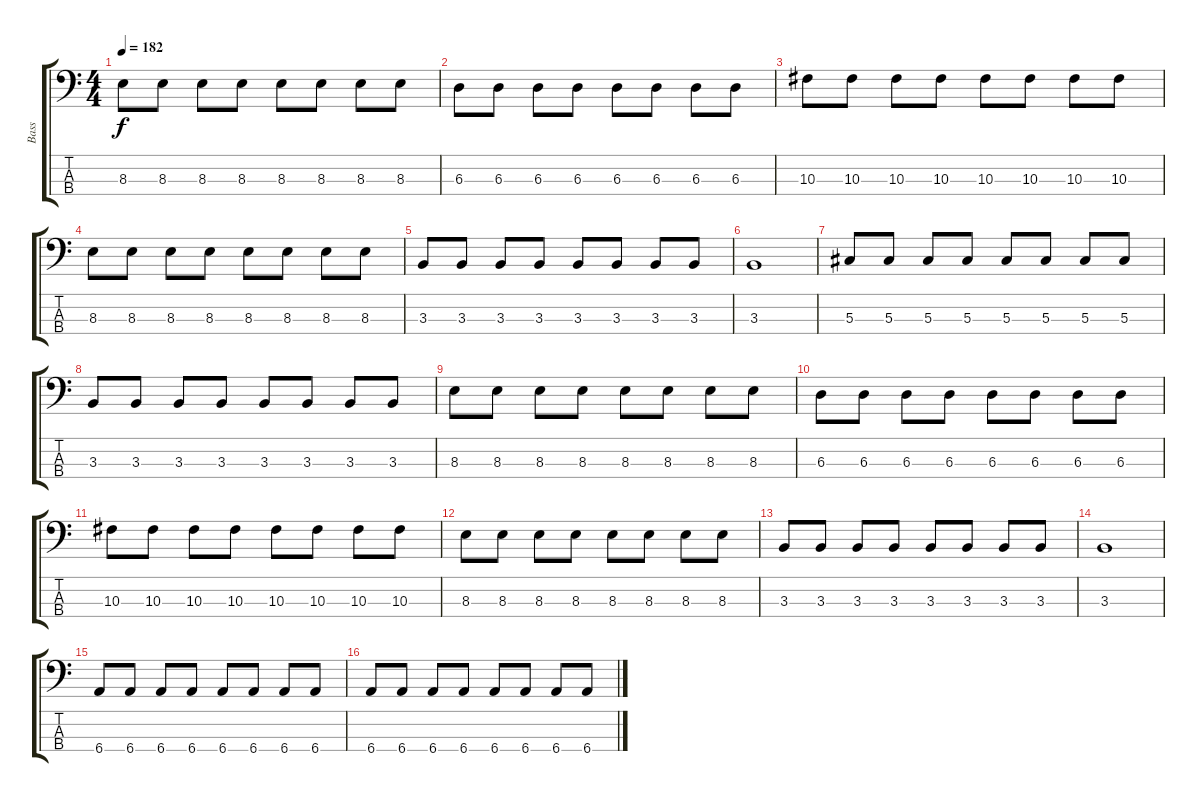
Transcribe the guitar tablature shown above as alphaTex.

\track ("Bass" "Bass") {instrument electricbasspick}
\staff {score tabs}
\tuning (Gb2 Db2 Ab1 Eb1) {hide}
\ts (4 4)
\tempo 182
\clef f4
\ks c
8.3.8{dy f} 8.3.8 8.3.8 8.3.8 8.3.8 8.3.8 8.3.8 8.3.8 |
6.3.8 6.3.8 6.3.8 6.3.8 6.3.8 6.3.8 6.3.8 6.3.8 |
10.3.8 10.3.8 10.3.8 10.3.8 10.3.8 10.3.8 10.3.8 10.3.8 |
8.3.8 8.3.8 8.3.8 8.3.8 8.3.8 8.3.8 8.3.8 8.3.8 |
3.3.8 3.3.8 3.3.8 3.3.8 3.3.8 3.3.8 3.3.8 3.3.8 |
3.3.1 |
5.3.8 5.3.8 5.3.8 5.3.8 5.3.8 5.3.8 5.3.8 5.3.8 |
3.3.8 3.3.8 3.3.8 3.3.8 3.3.8 3.3.8 3.3.8 3.3.8 |
8.3.8 8.3.8 8.3.8 8.3.8 8.3.8 8.3.8 8.3.8 8.3.8 |
6.3.8 6.3.8 6.3.8 6.3.8 6.3.8 6.3.8 6.3.8 6.3.8 |
10.3.8 10.3.8 10.3.8 10.3.8 10.3.8 10.3.8 10.3.8 10.3.8 |
8.3.8 8.3.8 8.3.8 8.3.8 8.3.8 8.3.8 8.3.8 8.3.8 |
3.3.8 3.3.8 3.3.8 3.3.8 3.3.8 3.3.8 3.3.8 3.3.8 |
3.3.1 |
6.4.8 6.4.8 6.4.8 6.4.8 6.4.8 6.4.8 6.4.8 6.4.8 |
6.4.8 6.4.8 6.4.8 6.4.8 6.4.8 6.4.8 6.4.8 6.4.8
